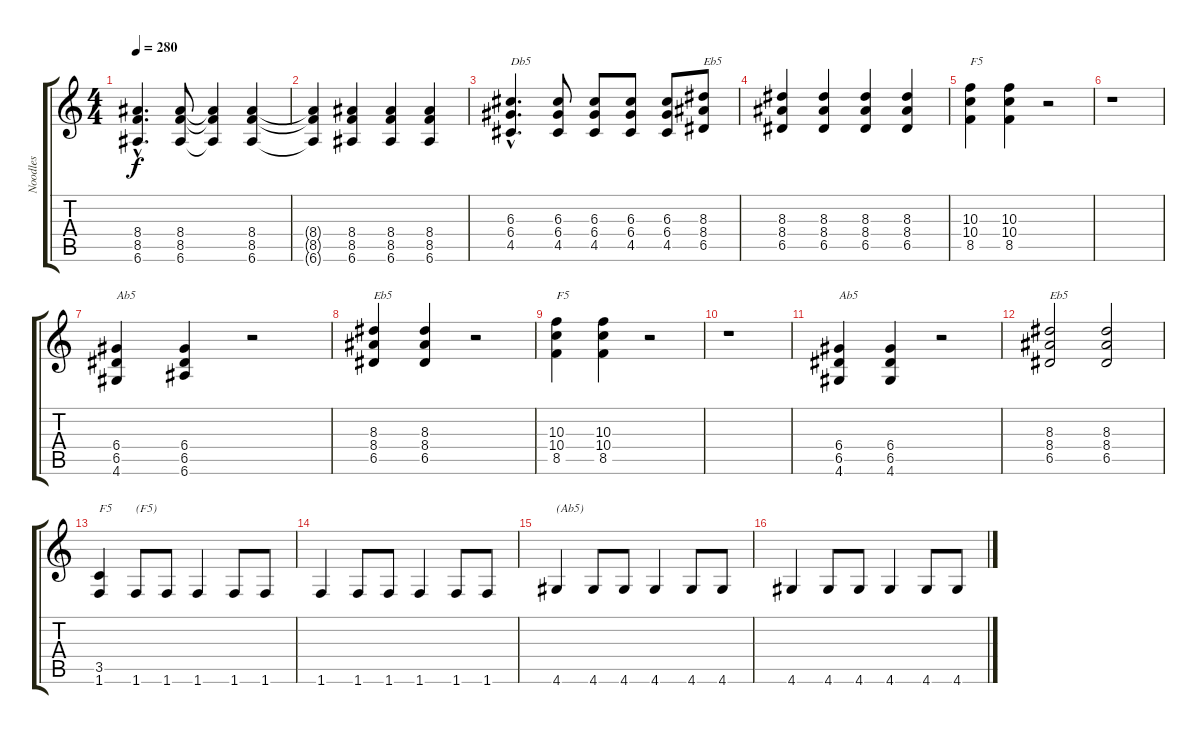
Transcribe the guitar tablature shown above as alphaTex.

\track ("Noodles" "Noodles") {instrument distortionguitar}
\staff {score tabs}
\tuning (E4 B3 G3 D3 A2 E2) {hide}
\ts (4 4)
\tempo 280
\clef g2
\ks c
(8.4{hac} 8.5{hac} 6.6{hac}).4{d dy f} (8.4 8.5 6.6).8 (8.4{t} 8.5{t} 6.6{t}).4 (8.4 8.5 6.6).4 |
(8.4{t} 8.5{t} 6.6{t}).4 (8.4 8.5 6.6).4 (8.4 8.5 6.6).4 (8.4 8.5 6.6).4 |
(6.3{hac} 6.4{hac} 4.5{hac}).4{d txt "Db5"} (6.3 6.4 4.5).8 (6.3 6.4 4.5).8 (6.3 6.4 4.5).8 (6.3 6.4 4.5).8 (8.3 8.4 6.5).8{txt "Eb5"} |
(8.3 8.4 6.5).4 (8.3 8.4 6.5).4 (8.3 8.4 6.5).4 (8.3 8.4 6.5).4 |
(10.3 10.4 8.5).4{txt "F5"} (10.3 10.4 8.5).4 r.2 |
r.1 |
(6.4 6.5 4.6).4{txt "Ab5"} (6.4 6.5 6.6).4 r.2 |
(8.3 8.4 6.5).4{txt "Eb5"} (8.3 8.4 6.5).4 r.2 |
(10.3 10.4 8.5).4{txt "F5"} (10.3 10.4 8.5).4 r.2 |
r.1 |
(6.4 6.5 4.6).4{txt "Ab5"} (6.4 6.5 4.6).4 r.2 |
(8.3 8.4 6.5).2{txt "Eb5"} (8.3 8.4 6.5).2 |
(3.5 1.6).4{txt "F5"} 1.6.8{txt "(F5)"} 1.6.8 1.6.4 1.6.8 1.6.8 |
1.6.4 1.6.8 1.6.8 1.6.4 1.6.8 1.6.8 |
4.6.4{txt "(Ab5)"} 4.6.8 4.6.8 4.6.4 4.6.8 4.6.8 |
4.6.4 4.6.8 4.6.8 4.6.4 4.6.8 4.6.8
